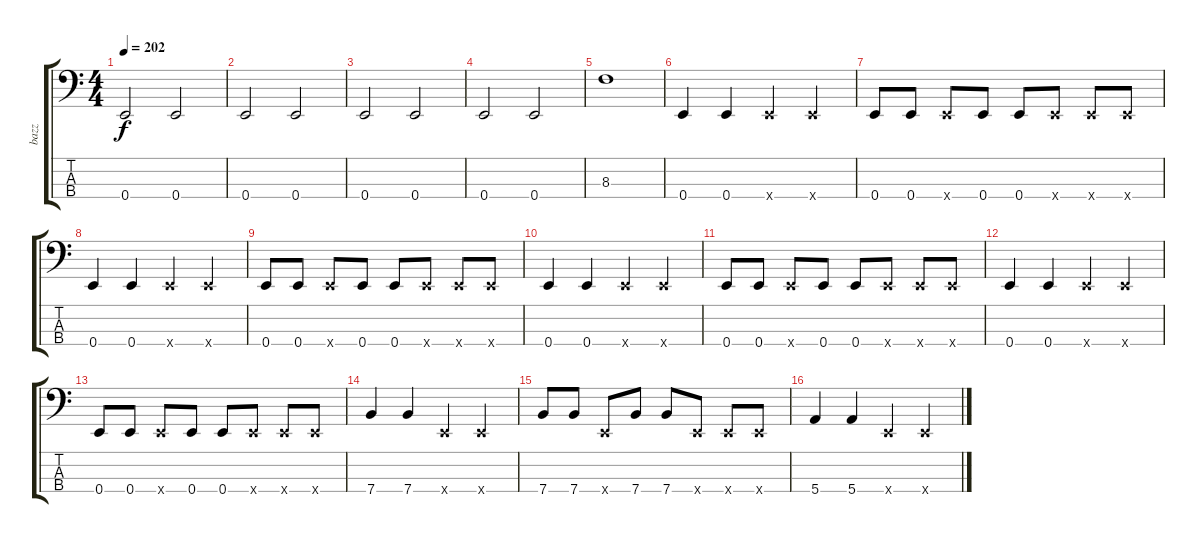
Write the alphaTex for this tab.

\track ("bazz" "bazz") {instrument electricbassfinger}
\staff {score tabs}
\tuning (G2 D2 A1 E1) {hide}
\ts (4 4)
\tempo 202
\clef f4
\ks c
0.4.2{dy f} 0.4.2 |
0.4.2 0.4.2 |
0.4.2 0.4.2 |
0.4.2 0.4.2 |
8.3.1 |
0.4.4 0.4.4 0.4{x}.4 0.4{x}.4 |
0.4.8 0.4.8 0.4{x}.8 0.4.8 0.4.8 0.4{x}.8 0.4{x}.8 0.4{x}.8 |
0.4.4 0.4.4 0.4{x}.4 0.4{x}.4 |
0.4.8 0.4.8 0.4{x}.8 0.4.8 0.4.8 0.4{x}.8 0.4{x}.8 0.4{x}.8 |
0.4.4 0.4.4 0.4{x}.4 0.4{x}.4 |
0.4.8 0.4.8 0.4{x}.8 0.4.8 0.4.8 0.4{x}.8 0.4{x}.8 0.4{x}.8 |
0.4.4 0.4.4 0.4{x}.4 0.4{x}.4 |
0.4.8 0.4.8 0.4{x}.8 0.4.8 0.4.8 0.4{x}.8 0.4{x}.8 0.4{x}.8 |
7.4.4 7.4.4 0.4{x}.4 0.4{x}.4 |
7.4.8 7.4.8 0.4{x}.8 7.4.8 7.4.8 0.4{x}.8 0.4{x}.8 0.4{x}.8 |
5.4.4 5.4.4 0.4{x}.4 0.4{x}.4
